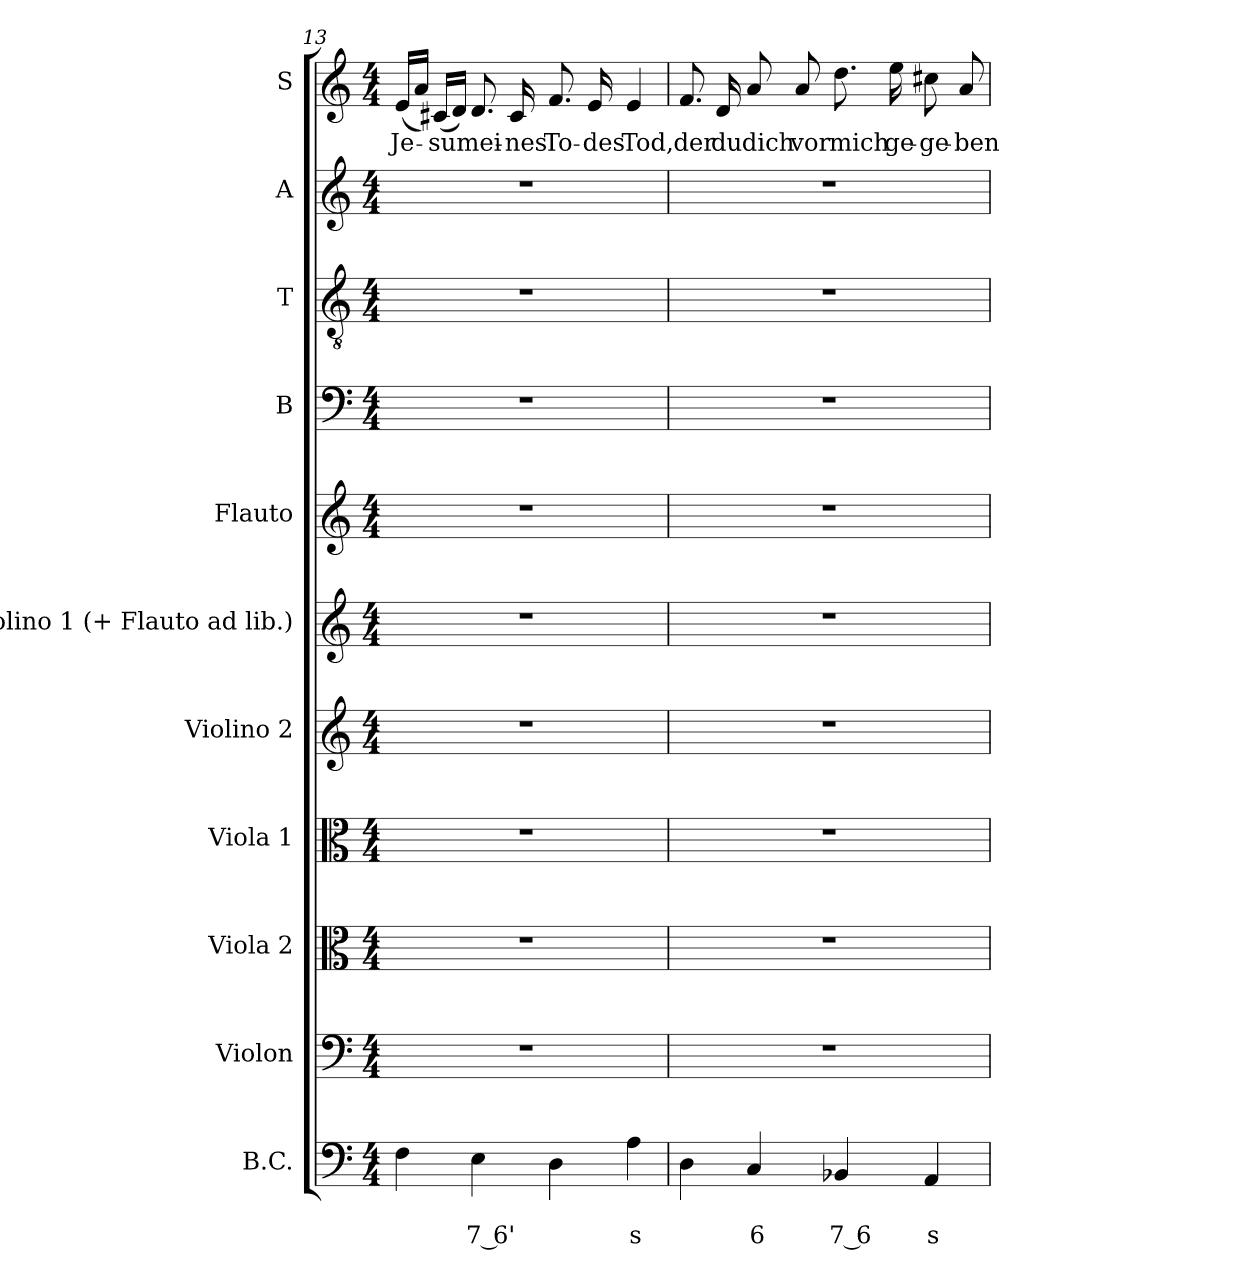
**kern	**text	**text	**kern	**kern	**kern	**kern	**kern	**kern	**kern	**kern	**kern	**kern	**text
*part11	*part11	*part11	*part10	*part9	*part8	*part7	*part6	*part5	*part4	*part3	*part2	*part1	*part1
*staff11	*staff11	*staff11	*staff10	*staff9	*staff8	*staff7	*staff6	*staff5	*staff4	*staff3	*staff2	*staff1	*staff1
*I"B.C.	*	*	*I"Violon	*I"Viola 2	*I"Viola 1	*I"Violino 2	*I"Violino 1 (+ Flauto ad lib.)	*I"Flauto	*I"B	*I"T	*I"A	*I"S	*
*I'B.C.	*	*	*I'Vn	*I'Va2	*I'Va1	*I'Vn2	*I'Vn1	*I'Fl.	*I'B	*I'T	*I'A	*I'S	*
*clefF4	*	*	*clefF4	*clefC3	*clefC3	*clefG2	*clefG2	*clefG2	*clefF4	*clefGv2	*clefG2	*clefG2	*
*	*	*	*	*	*	*	*	*	*	*ITrd7c12	*	*	*
*k[]	*	*	*k[]	*k[]	*k[]	*k[]	*k[]	*k[]	*k[]	*k[]	*k[]	*k[]	*
*C:	*	*	*C:	*C:	*C:	*C:	*C:	*C:	*C:	*C:	*C:	*C:	*
*M4/4	*	*	*M4/4	*M4/4	*M4/4	*M4/4	*M4/4	*M4/4	*M4/4	*M4/4	*M4/4	*M4/4	*
=13	=13	=13	=13	=13	=13	=13	=13	=13	=13	=13	=13	=13	=13
!	!	!	!	!	!	!	!	!	!	!	!	!	!LO:LY:b
4F\	.	.	1r	1r	1r	1r	1r	1r	1r	1r	1r	(<16e/LL	Je-
.	.	.	.	.	.	.	.	.	.	.	.	16a/JJ)	.
!	!	!	!	!	!	!	!	!	!	!	!	!	!LO:LY:b
.	.	.	.	.	.	.	.	.	.	.	.	(<16c#X/LL	-su
.	.	.	.	.	.	.	.	.	.	.	.	16d/JJ)	.
!	!	!LO:LY:b	!	!	!	!	!	!	!	!	!	!	!
!	!	!	!	!	!	!	!	!	!	!	!	!	!LO:LY:b
4E\	.	7 6'	.	.	.	.	.	.	.	.	.	8.d/	mei-
!	!	!	!	!	!	!	!	!	!	!	!	!	!LO:LY:b
.	.	.	.	.	.	.	.	.	.	.	.	16c#/	-nes
!	!	!	!	!	!	!	!	!	!	!	!	!	!LO:LY:b
4D\	.	.	.	.	.	.	.	.	.	.	.	8.f/	To-
!	!	!	!	!	!	!	!	!	!	!	!	!	!LO:LY:b
.	.	.	.	.	.	.	.	.	.	.	.	16e/	-des
!	!	!LO:LY:b	!	!	!	!	!	!	!	!	!	!	!
!	!	!	!	!	!	!	!	!	!	!	!	!	!LO:LY:b
4A\	.	s	.	.	.	.	.	.	.	.	.	4e/	Tod,
=14	=14	=14	=14	=14	=14	=14	=14	=14	=14	=14	=14	=14	=14
!	!	!	!	!	!	!	!	!	!	!	!	!	!LO:LY:b
4D\	.	.	1r	1r	1r	1r	1r	1r	1r	1r	1r	8.f/	der
!	!	!	!	!	!	!	!	!	!	!	!	!	!LO:LY:b
.	.	.	.	.	.	.	.	.	.	.	.	16d/	du
!	!	!LO:LY:b	!	!	!	!	!	!	!	!	!	!	!
!	!	!	!	!	!	!	!	!	!	!	!	!	!LO:LY:b
4C/	.	6	.	.	.	.	.	.	.	.	.	8a/	dich
!	!	!	!	!	!	!	!	!	!	!	!	!	!LO:LY:b
.	.	.	.	.	.	.	.	.	.	.	.	8a/	vor
!	!	!LO:LY:b	!	!	!	!	!	!	!	!	!	!	!
!	!	!	!	!	!	!	!	!	!	!	!	!	!LO:LY:b
4BB-X/	.	7 6	.	.	.	.	.	.	.	.	.	8.dd\	mich
!	!	!	!	!	!	!	!	!	!	!	!	!	!LO:LY:b
.	.	.	.	.	.	.	.	.	.	.	.	16ee\	ge-
!	!	!LO:LY:b	!	!	!	!	!	!	!	!	!	!	!
!	!	!	!	!	!	!	!	!	!	!	!	!	!LO:LY:b
4AA/	.	s	.	.	.	.	.	.	.	.	.	8cc#X\	-ge-
!	!	!	!	!	!	!	!	!	!	!	!	!	!LO:LY:b
.	.	.	.	.	.	.	.	.	.	.	.	8a/	-ben
=	=	=	=	=	=	=	=	=	=	=	=	=	=
*-	*-	*-	*-	*-	*-	*-	*-	*-	*-	*-	*-	*-	*-
